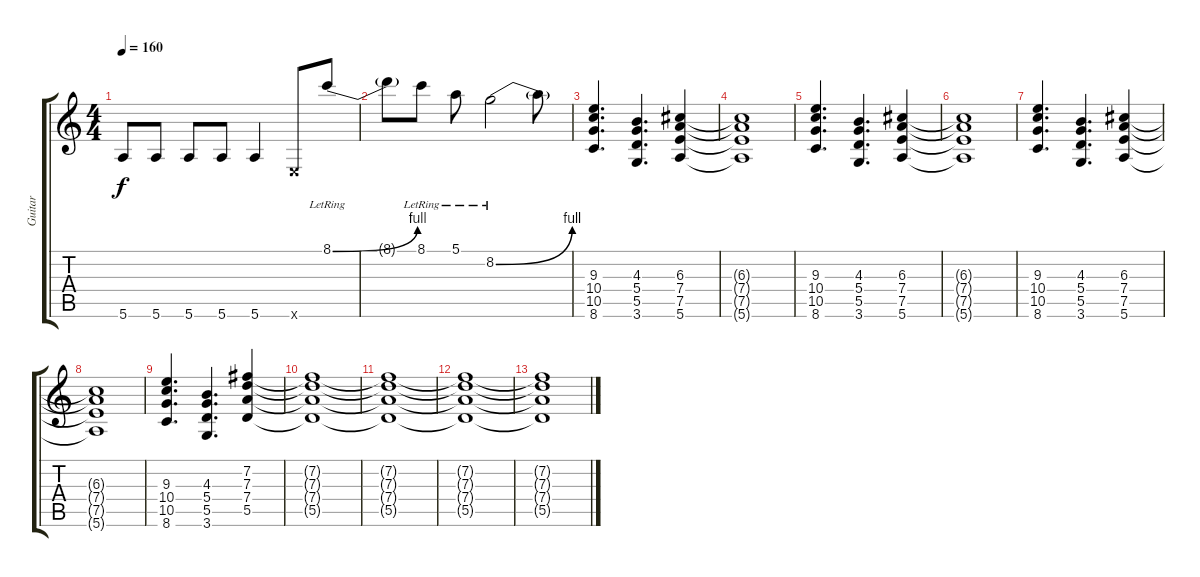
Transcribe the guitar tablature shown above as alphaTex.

\track ("Guitar " "Guitar ") {instrument overdrivenguitar}
\staff {score tabs}
\tuning (E4 B3 G3 D3 A2 E2) {hide}
\ts (4 4)
\tempo 160
\clef g2
\ks c
5.6.8{dy f instrument overdrivenguitar} 5.6.8 5.6.8 5.6.8 5.6.4 0.6{x}.8 8.1{be (bend 0 0 60 4) lr}.8 |
8.1{t}.8 8.1{lr}.8 5.1{lr}.8 8.2{be (bend 0 0 60 4) lr}.2 8.2{t}.8 |
(9.3 10.4 10.5 8.6).4{d} (4.3 5.4 5.5 3.6).4{d} (6.3 7.4 7.5 5.6).4 |
(6.3{t} 7.4{t} 7.5{t} 5.6{t}).1 |
(9.3 10.4 10.5 8.6).4{d} (4.3 5.4 5.5 3.6).4{d} (6.3 7.4 7.5 5.6).4 |
(6.3{t} 7.4{t} 7.5{t} 5.6{t}).1 |
(9.3 10.4 10.5 8.6).4{d} (4.3 5.4 5.5 3.6).4{d} (6.3 7.4 7.5 5.6).4 |
(6.3{t} 7.4{t} 7.5{t} 5.6{t}).1 |
(9.3 10.4 10.5 8.6).4{d} (4.3 5.4 5.5 3.6).4{d} (7.2 7.3 7.4 5.5).4 |
(7.2{t} 7.3{t} 7.4{t} 5.5{t}).1 |
(7.2{t} 7.3{t} 7.4{t} 5.5{t}).1 |
(7.2{t} 7.3{t} 7.4{t} 5.5{t}).1 |
(7.2{t} 7.3{t} 7.4{t} 5.5{t}).1
